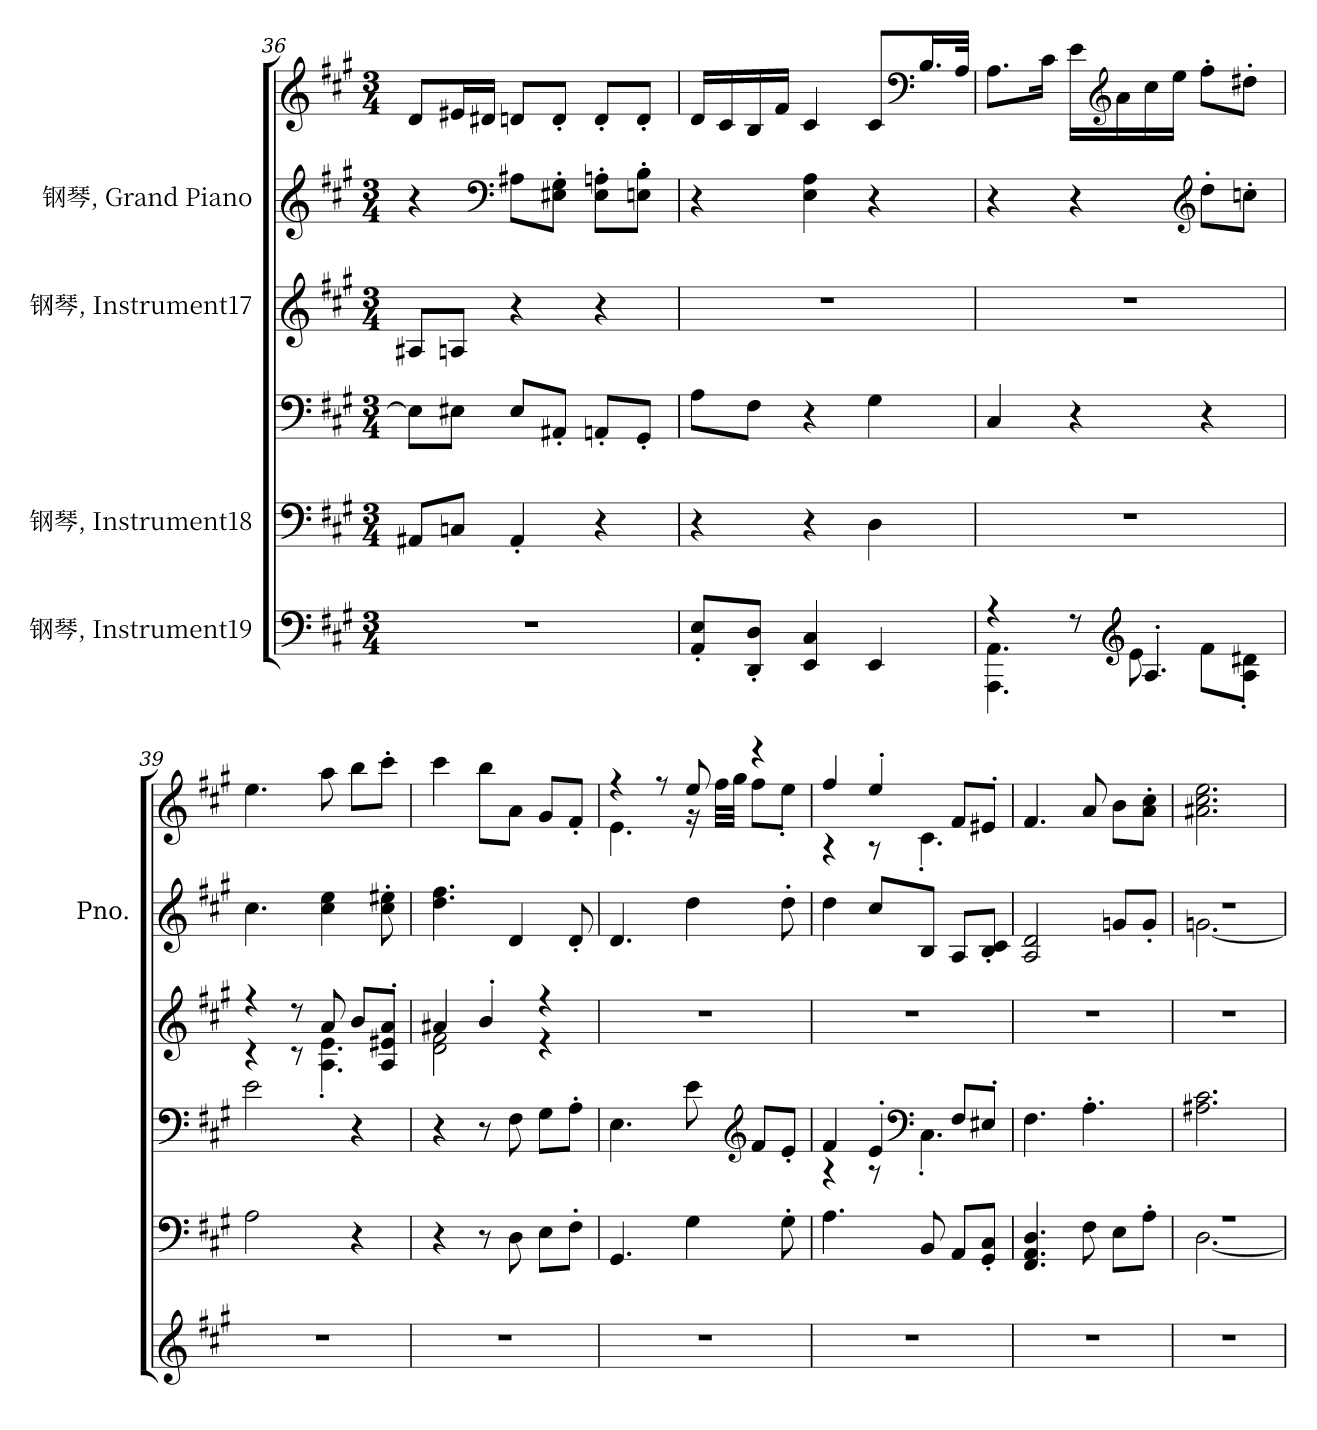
**kern	**kern	**kern	**kern	**kern	**kern
*part4	*part3	*part3	*part2	*part1	*part1
*staff6	*staff5	*staff4	*staff3	*staff2	*staff1
*I"钢琴, Instrument19	*I"钢琴, Instrument18	*	*I"钢琴, Instrument17	*I"钢琴, Grand Piano	*
*	*	*	*	*I'Pno.	*
*clefF4	*clefF4	*clefF4	*clefG2	*clefG2	*clefG2
*k[f#c#g#]	*k[f#c#g#]	*k[f#c#g#]	*k[f#c#g#]	*k[f#c#g#]	*k[f#c#g#]
*M3/4	*M3/4	*M3/4	*M3/4	*M3/4	*M3/4
=36	=36	=36	=36	=36	=36
2.r	8AA#X/L	8E#\L]	8A#X/L	4r	8d/L
*	*	*	*	*	*MM69
.	8Cn/J	8E#X\J	8An/J	.	16e#X/L
.	.	.	.	.	16d#X/JJ
*	*	*	*	*clefF4	*
*	*	*	*	*	*MM66
.	4AA#'/	8E#/L	4r	8A#X\L	8dn/L
*	*	*	*	*	*MM63
.	.	8AA#X'/J	.	8E#X\' 8G#\'J	8d'/J
*	*	*	*	*	*MM59
.	4r	8AAn'/L	4r	8E#\' 8An\'L	8d'/L
*	*	*	*	*	*MM56
.	.	8GG#'/J	.	8En\' 8B\'J	8d'/J
=37	=37	=37	=37	=37	=37
*	*	*	*	*	*MM53
8AA/' 8E/'L	4r	8A\L	2.r	4r	16d/LL
.	.	.	.	.	16c#/
*	*	*	*	*	*MM50
8DD/' 8D/'J	.	8F#\J	.	.	16B/
.	.	.	.	.	16f#/JJ
*	*	*	*	*	*MM46
4EE/ 4C#/	4r	4r	.	4E\ 4A\	4c#/
4EE/	4D\	4G#\	.	4r	8c#/L
*	*	*	*	*	*clefF4
.	.	.	.	.	16.B/L
.	.	.	.	.	32A/JJk
!!LO:PB:g=z
=38	=38	=38	=38	=38	=38
*	*	*	*	*	*MM72
*^	*	*	*	*	*
4r	4.AAA\ 4.AA\	2.r	4C#/	2.r	4r	8.A\L
.	.	.	.	.	.	16c#\Jk
8r	.	.	4r	.	4r	16e\LL
*	*	*	*	*	*	*clefG2
.	.	.	.	.	.	16a\
*clefG2	*	*	*	*	*	*
4.A'/	8e\	.	.	.	.	16cc#\
.	.	.	.	.	.	16ee\JJ
*	*	*	*	*	*clefG2	*
.	8f#\L	.	4r	.	8dd'\L	8ff#'\L
.	8A\' 8d#X\'J	.	.	.	8ccn'\J	8dd#X'\J
*v	*v	*	*	*	*	*
=39	=39	=39	=39	=39	=39
*	*	*	*^	*	*
2.r	2A\	2e\	4r	4r	4.cc#\	4.ee\
.	.	.	8r	8r	.	.
.	.	.	8a/	4.A\' 4.e\'	4cc#\ 4ee\	8aa\
.	4r	4r	8b/L	.	.	8bb\L
.	.	.	8A/' 8e#X/' 8a/'J	.	8cc#\' 8ee#X\'	8ccc#'\J
=40	=40	=40	=40	=40	=40	=40
2.r	4r	4r	4a#X/	2d\ 2f#\	4.dd\ 4.ff#\	4ccc#\
.	8r	8r	4b'/	.	.	8bb\L
.	8D\	8F#\	.	.	4d/	8a\J
.	8E\L	8G#\L	4r	4r	.	8g#/L
.	8F#'\J	8A'\J	.	.	8d'/	8f#'/J
*	*	*	*v	*v	*	*
=41	=41	=41	=41	=41	=41
*	*	*	*	*	*^
2.r	4.GG#/	4.E\	2.r	4.d/	4r	4.e\
.	.	.	.	.	8r	.
.	4G#\	8e\	.	4dd\	8ee/	16r
.	.	.	.	.	.	32ff#\LLL
.	.	.	.	.	.	32gg#\JJJ
*	*	*clefG2	*	*	*	*
.	.	8f#/L	.	.	4r	8ff#\L
.	8G#'\	8e'/J	.	8dd'\	.	8ee'\J
!!LO:LB:g=z	!!
=42	=42	=42	=42	=42	=42	=42
*	*	*^	*	*	*	*
2.r	4.A\	4f#/	4r	2.r	4dd\	4ff#/	4r
.	.	4e'/	8r	.	8cc#/L	4ee'/	8r
*	*	*clefF4	*	*	*	*	*
.	8BB/	.	4.C#'\	.	8B/J	.	4.c#'\
.	8AA/L	8F#/L	.	.	8A/L	8f#/L	.
.	8GG#/' 8C#/'J	8E#X'/J	.	.	8B/' 8c#/'J	8e#X'/J	.
*	*	*v	*v	*	*	*v	*v
=43	=43	=43	=43	=43	=43
2.r	4.FF#/ 4.AA/ 4.D/	4.F#\	2.r	2A/ 2d/	4.f#/
.	8F#\	4.A'\	.	.	8a/
.	8E\L	.	.	8gn/L	8b\L
.	8A'\J	.	.	8g'/J	8a\' 8cc#\'J
=44	=44	=44	=44	=44	=44
*	*^	*	*	*^	*
2.r	2.r	[2.D\	2.A#X\ 2.c#\	2.r	2.r	[2.gn\	2.a#X\ 2.cc#\ 2.ee\
*	*v	*v	*	*	*v	*v	*
=	=	=	=	=	=
*-	*-	*-	*-	*-	*-
